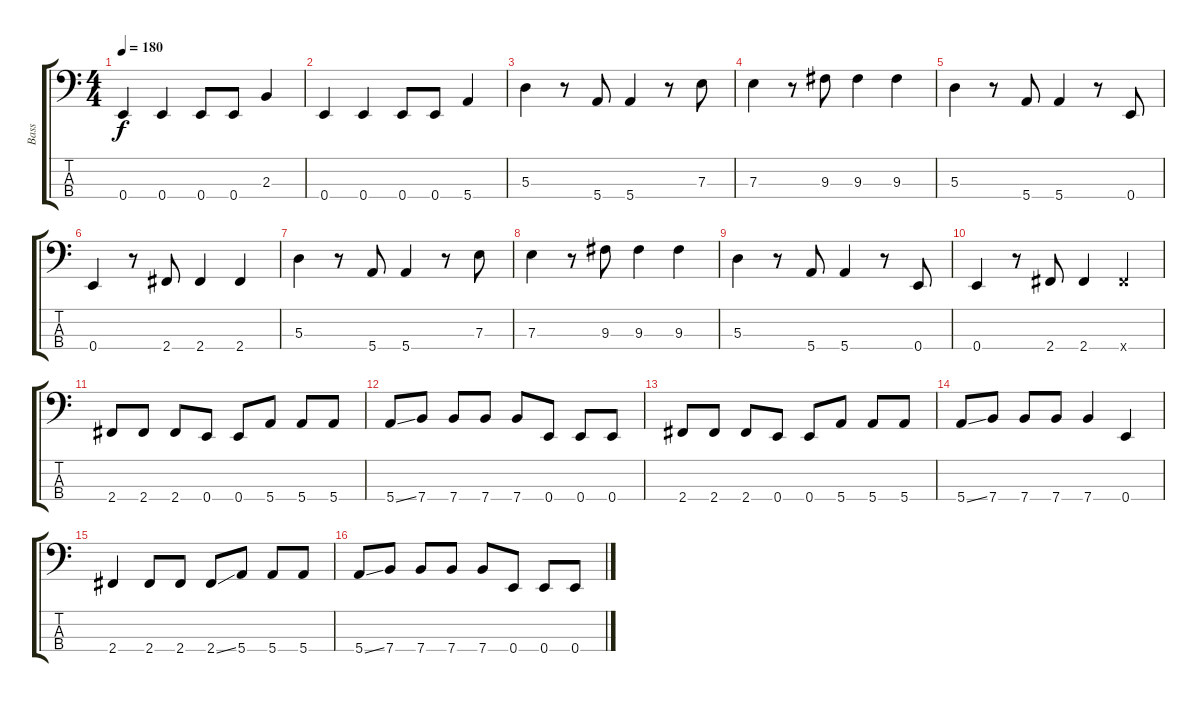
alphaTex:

\track ("Bass" "Bass") {instrument electricbasspick}
\staff {score tabs}
\tuning (G2 D2 A1 E1) {hide}
\ts (4 4)
\tempo 180
\clef f4
\ks c
0.4.4{dy f} 0.4.4 0.4.8 0.4.8 2.3.4 |
0.4.4 0.4.4 0.4.8 0.4.8 5.4.4 |
5.3.4 r.8 5.4.8 5.4.4 r.8 7.3.8 |
7.3.4 r.8 9.3.8 9.3.4 9.3.4 |
5.3.4 r.8 5.4.8 5.4.4 r.8 0.4.8 |
0.4.4 r.8 2.4.8 2.4.4 2.4.4 |
5.3.4 r.8 5.4.8 5.4.4 r.8 7.3.8 |
7.3.4 r.8 9.3.8 9.3.4 9.3.4 |
5.3.4 r.8 5.4.8 5.4.4 r.8 0.4.8 |
0.4.4 r.8 2.4.8 2.4.4 2.4{x}.4 |
2.4.8 2.4.8 2.4.8 0.4.8 0.4.8 5.4.8 5.4.8 5.4.8 |
5.4{ss}.8 7.4.8 7.4.8 7.4.8 7.4.8 0.4.8 0.4.8 0.4.8 |
2.4.8 2.4.8 2.4.8 0.4.8 0.4.8 5.4.8 5.4.8 5.4.8 |
5.4{ss}.8 7.4.8 7.4.8 7.4.8 7.4.4 0.4.4 |
2.4.4 2.4.8 2.4.8 2.4{ss}.8 5.4.8 5.4.8 5.4.8 |
5.4{ss}.8 7.4.8 7.4.8 7.4.8 7.4.8 0.4.8 0.4.8 0.4.8
